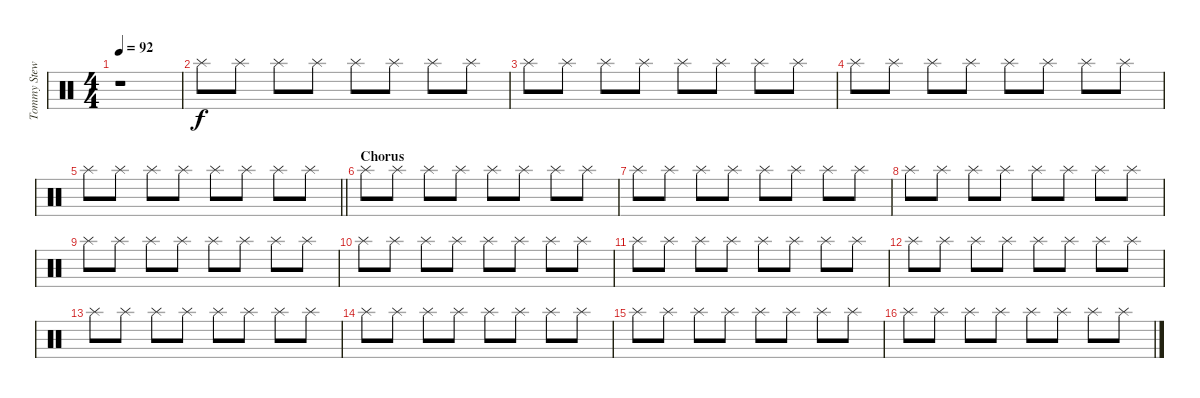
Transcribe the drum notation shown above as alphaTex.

\track ("Tommy Stewart (Drums)" "Tommy Stew") {instrument percussion}
\staff {score}
\articulation defaults
\ts (4 4)
\tempo 92
\clef neutral
\ks c
r.1{dy f} |
"Splash (hit)".8 "Splash (hit)".8 "Splash (hit)".8 "Splash (hit)".8 "Splash (hit)".8 "Splash (hit)".8 "Splash (hit)".8 "Splash (hit)".8 |
"Splash (hit)".8 "Splash (hit)".8 "Splash (hit)".8 "Splash (hit)".8 "Splash (hit)".8 "Splash (hit)".8 "Splash (hit)".8 "Splash (hit)".8 |
"Splash (hit)".8 "Splash (hit)".8 "Splash (hit)".8 "Splash (hit)".8 "Splash (hit)".8 "Splash (hit)".8 "Splash (hit)".8 "Splash (hit)".8 |
\barLineRight lightlight "Splash (hit)".8 "Splash (hit)".8 "Splash (hit)".8 "Splash (hit)".8 "Splash (hit)".8 "Splash (hit)".8 "Splash (hit)".8 "Splash (hit)".8
|
\section ("" "Chorus")
"Splash (hit)".8 "Splash (hit)".8 "Splash (hit)".8 "Splash (hit)".8 "Splash (hit)".8 "Splash (hit)".8 "Splash (hit)".8 "Splash (hit)".8 |
"Splash (hit)".8 "Splash (hit)".8 "Splash (hit)".8 "Splash (hit)".8 "Splash (hit)".8 "Splash (hit)".8 "Splash (hit)".8 "Splash (hit)".8 |
"Splash (hit)".8 "Splash (hit)".8 "Splash (hit)".8 "Splash (hit)".8 "Splash (hit)".8 "Splash (hit)".8 "Splash (hit)".8 "Splash (hit)".8 |
"Splash (hit)".8 "Splash (hit)".8 "Splash (hit)".8 "Splash (hit)".8 "Splash (hit)".8 "Splash (hit)".8 "Splash (hit)".8 "Splash (hit)".8 |
"Splash (hit)".8 "Splash (hit)".8 "Splash (hit)".8 "Splash (hit)".8 "Splash (hit)".8 "Splash (hit)".8 "Splash (hit)".8 "Splash (hit)".8 |
"Splash (hit)".8 "Splash (hit)".8 "Splash (hit)".8 "Splash (hit)".8 "Splash (hit)".8 "Splash (hit)".8 "Splash (hit)".8 "Splash (hit)".8 |
"Splash (hit)".8 "Splash (hit)".8 "Splash (hit)".8 "Splash (hit)".8 "Splash (hit)".8 "Splash (hit)".8 "Splash (hit)".8 "Splash (hit)".8 |
"Splash (hit)".8 "Splash (hit)".8 "Splash (hit)".8 "Splash (hit)".8 "Splash (hit)".8 "Splash (hit)".8 "Splash (hit)".8 "Splash (hit)".8 |
"Splash (hit)".8 "Splash (hit)".8 "Splash (hit)".8 "Splash (hit)".8 "Splash (hit)".8 "Splash (hit)".8 "Splash (hit)".8 "Splash (hit)".8 |
"Splash (hit)".8 "Splash (hit)".8 "Splash (hit)".8 "Splash (hit)".8 "Splash (hit)".8 "Splash (hit)".8 "Splash (hit)".8 "Splash (hit)".8 |
"Splash (hit)".8 "Splash (hit)".8 "Splash (hit)".8 "Splash (hit)".8 "Splash (hit)".8 "Splash (hit)".8 "Splash (hit)".8 "Splash (hit)".8
